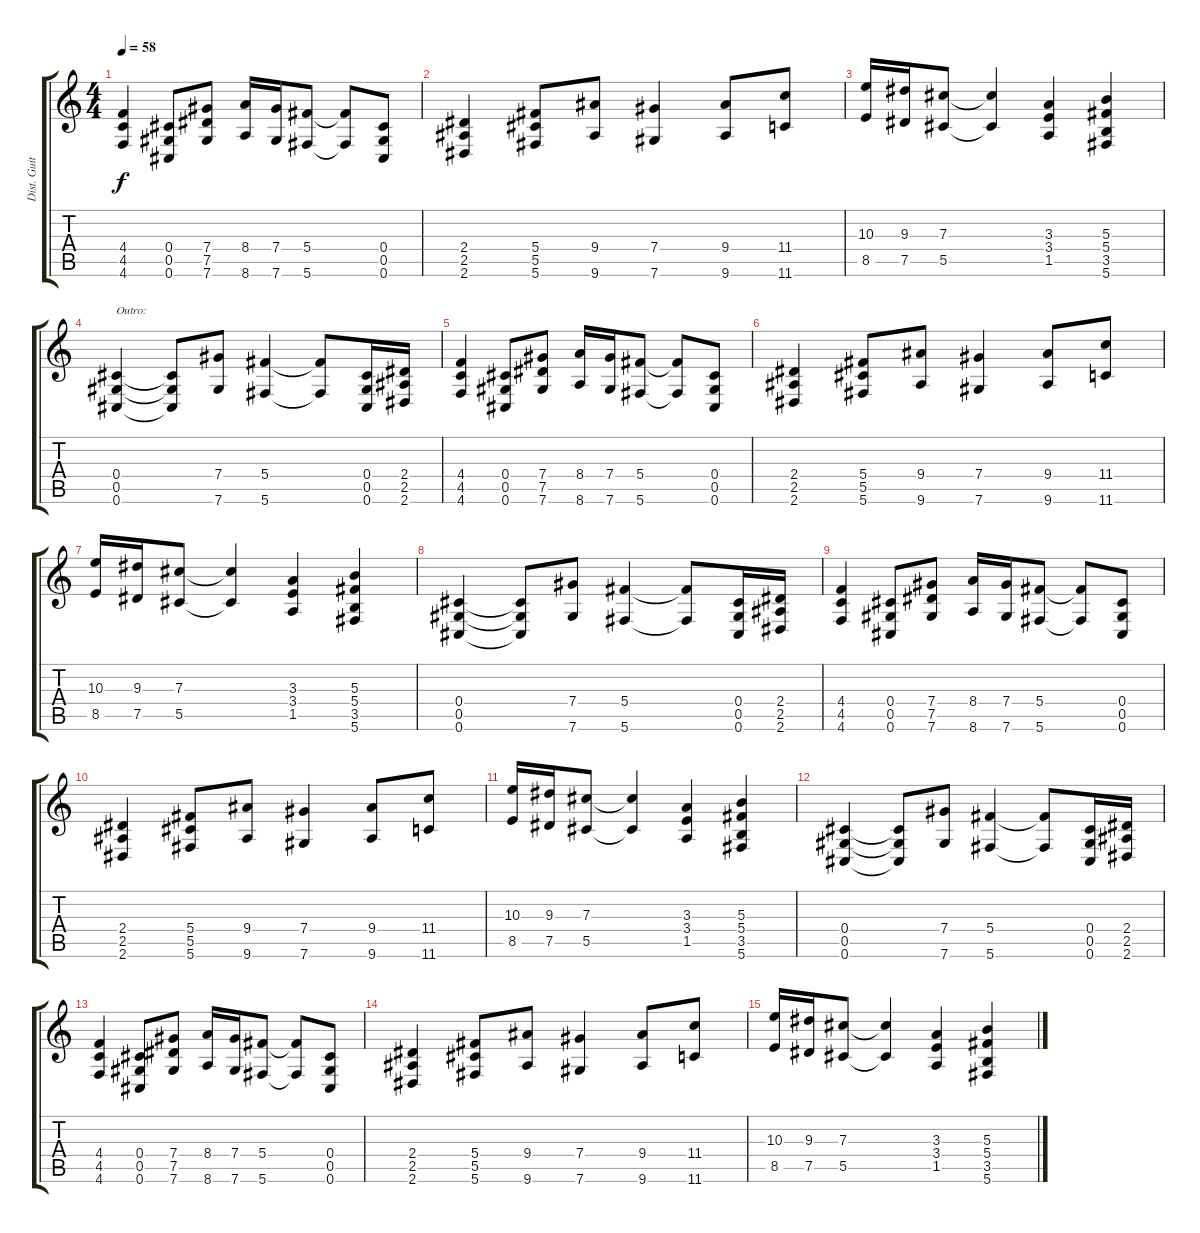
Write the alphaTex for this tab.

\track ("Dist. Guitar 2" "Dist. Guit") {instrument distortionguitar}
\staff {score tabs}
\tuning (Eb4 Bb3 Gb3 Db3 Ab2 Db2) {hide}
\ts (4 4)
\tempo 58
\clef g2
\ks c
(4.4 4.5 4.6).4{dy f} (0.4 0.5 0.6).8 (7.4 7.5 7.6).8 (8.4 8.6).16 (7.4 7.6).16 (5.4 5.6).8 (5.4{t} 5.6{t}).8 (0.4 0.5 0.6).8 |
(2.4 2.5 2.6).4 (5.4 5.5 5.6).8 (9.4 9.6).8 (7.4 7.6).4 (9.4 9.6).8 (11.4 11.6).8 |
(10.3 8.5).16 (9.3 7.5).16 (7.3 5.5).8 (7.3{t} 5.5{t}).4 (3.3 3.4 1.5).4 (5.3 5.4 3.5 5.6).4 |
(0.4 0.5 0.6).4{txt "Outro:"} (0.4{t} 0.5{t} 0.6{t}).8 (7.4 7.6).8 (5.4 5.6).4 (5.4{t} 5.6{t}).8 (0.4 0.5 0.6).16 (2.4 2.5 2.6).16 |
(4.4 4.5 4.6).4 (0.4 0.5 0.6).8 (7.4 7.5 7.6).8 (8.4 8.6).16 (7.4 7.6).16 (5.4 5.6).8 (5.4{t} 5.6{t}).8 (0.4 0.5 0.6).8 |
(2.4 2.5 2.6).4 (5.4 5.5 5.6).8 (9.4 9.6).8 (7.4 7.6).4 (9.4 9.6).8 (11.4 11.6).8 |
(10.3 8.5).16 (9.3 7.5).16 (7.3 5.5).8 (7.3{t} 5.5{t}).4 (3.3 3.4 1.5).4 (5.3 5.4 3.5 5.6).4 |
(0.4 0.5 0.6).4 (0.4{t} 0.5{t} 0.6{t}).8 (7.4 7.6).8 (5.4 5.6).4 (5.4{t} 5.6{t}).8 (0.4 0.5 0.6).16 (2.4 2.5 2.6).16 |
(4.4 4.5 4.6).4 (0.4 0.5 0.6).8 (7.4 7.5 7.6).8 (8.4 8.6).16 (7.4 7.6).16 (5.4 5.6).8 (5.4{t} 5.6{t}).8 (0.4 0.5 0.6).8 |
(2.4 2.5 2.6).4 (5.4 5.5 5.6).8 (9.4 9.6).8 (7.4 7.6).4 (9.4 9.6).8 (11.4 11.6).8 |
(10.3 8.5).16 (9.3 7.5).16 (7.3 5.5).8 (7.3{t} 5.5{t}).4 (3.3 3.4 1.5).4 (5.3 5.4 3.5 5.6).4 |
(0.4 0.5 0.6).4 (0.4{t} 0.5{t} 0.6{t}).8 (7.4 7.6).8 (5.4 5.6).4 (5.4{t} 5.6{t}).8 (0.4 0.5 0.6).16 (2.4 2.5 2.6).16 |
(4.4 4.5 4.6).4 (0.4 0.5 0.6).8 (7.4 7.5 7.6).8 (8.4 8.6).16 (7.4 7.6).16 (5.4 5.6).8 (5.4{t} 5.6{t}).8 (0.4 0.5 0.6).8 |
(2.4 2.5 2.6).4 (5.4 5.5 5.6).8 (9.4 9.6).8 (7.4 7.6).4 (9.4 9.6).8 (11.4 11.6).8 |
(10.3 8.5).16 (9.3 7.5).16 (7.3 5.5).8 (7.3{t} 5.5{t}).4 (3.3 3.4 1.5).4 (5.3 5.4 3.5 5.6).4
